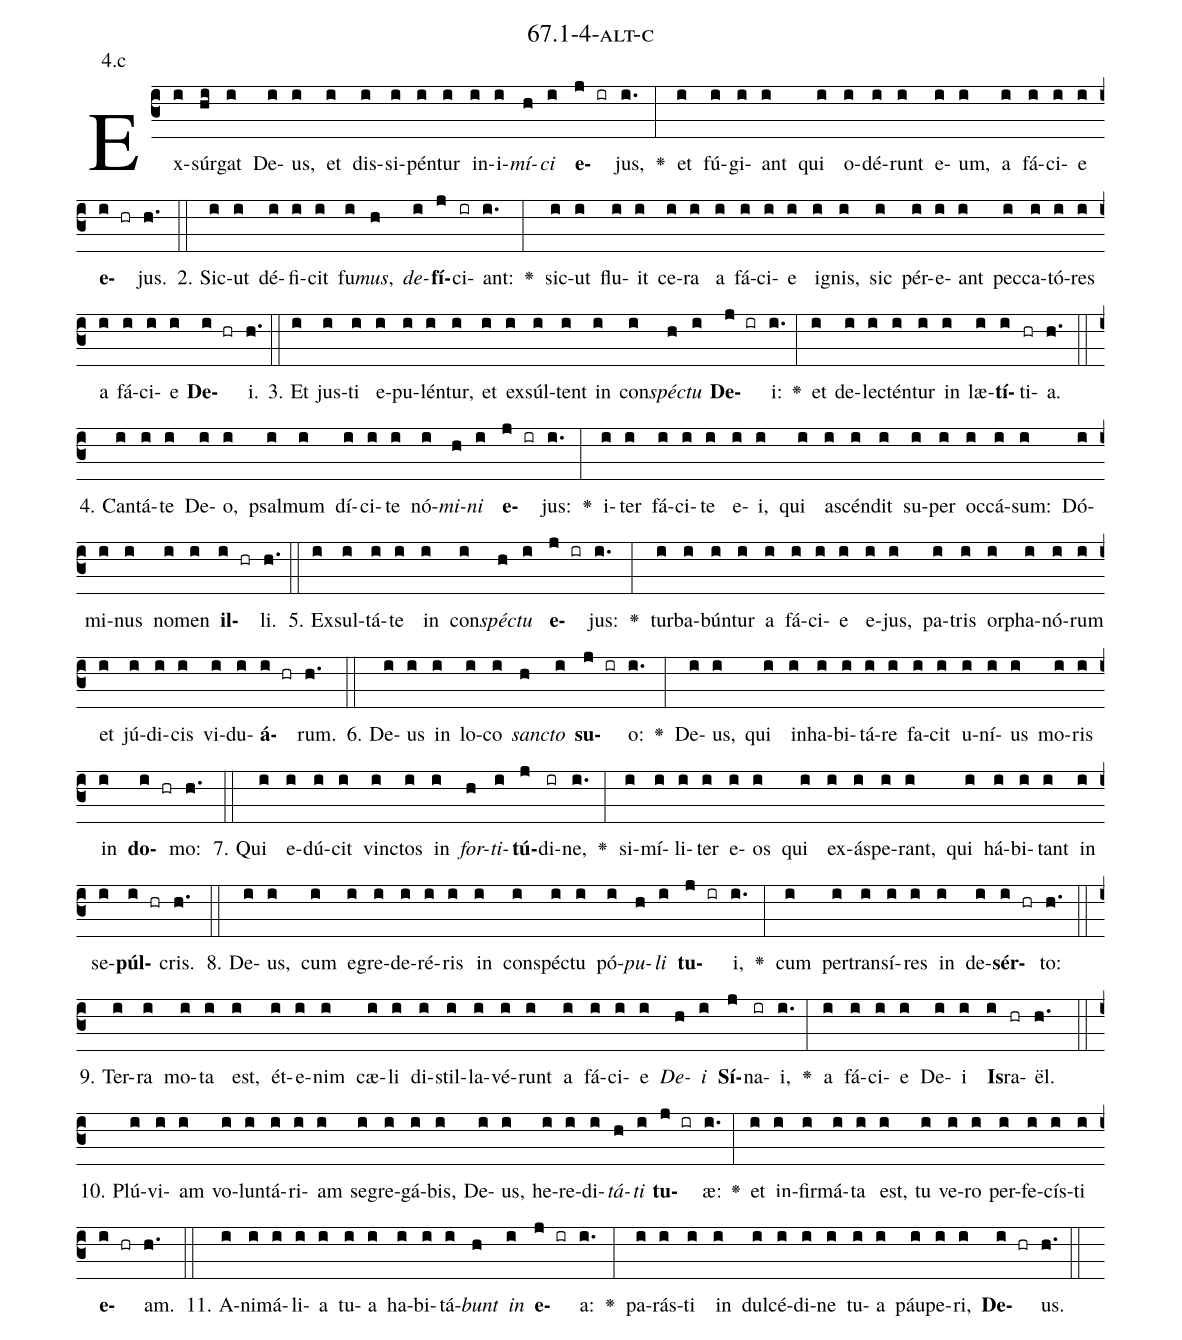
name: 67.1-4-alt-c;
annotation: 4.c;
%%
(c3)Ex(i)súr(hi)gat(i) De(i)us,(i) et(i) dis(i)si(i)pén(i)tur(i) in(i)i(i)<i>mí</i>(h)<i>ci</i>(i) <b>e</b>(j ir)jus,(i.) <v>\greheightstar</v>(:) et(i) fú(i)gi(i)ant(i) qui(i) o(i)dé(i)runt(i) e(i)um,(i) a(i) fá(i)ci(i)e(i) <b>e</b>(i hr)jus.(h.) (::)
2. Sic(i)ut(i) dé(i)fi(i)cit(i) fu(i)<i>mus</i>,(h) <i>de</i>(i)<b>fí</b>(j)ci(ir)ant:(i.) <v>\greheightstar</v>(:) sic(i)ut(i) flu(i)it(i) ce(i)ra(i) a(i) fá(i)ci(i)e(i) i(i)gnis,(i) sic(i) pér(i)e(i)ant(i) pec(i)ca(i)tó(i)res(i) a(i) fá(i)ci(i)e(i) <b>De</b>(i hr)i.(h.) (::)
3. Et(i) jus(i)ti(i) e(i)pu(i)lén(i)tur,(i) et(i) ex(i)súl(i)tent(i) in(i) con(i)<i>spéc</i>(h)<i>tu</i>(i) <b>De</b>(j ir)i:(i.) <v>\greheightstar</v>(:) et(i) de(i)lec(i)tén(i)tur(i) in(i) læ(i)<b>tí</b>(i)ti(hr)a.(h.) (::)
4. Can(i)tá(i)te(i) De(i)o,(i) psal(i)mum(i) dí(i)ci(i)te(i) nó(i)<i>mi</i>(h)<i>ni</i>(i) <b>e</b>(j ir)jus:(i.) <v>\greheightstar</v>(:) i(i)ter(i) fá(i)ci(i)te(i) e(i)i,(i) qui(i) a(i)scén(i)dit(i) su(i)per(i) oc(i)cá(i)sum:(i) Dó(i)mi(i)nus(i) no(i)men(i) <b>il</b>(i hr)li.(h.) (::)
5. Ex(i)sul(i)tá(i)te(i) in(i) con(i)<i>spéc</i>(h)<i>tu</i>(i) <b>e</b>(j ir)jus:(i.) <v>\greheightstar</v>(:) tur(i)ba(i)bún(i)tur(i) a(i) fá(i)ci(i)e(i) e(i)jus,(i) pa(i)tris(i) or(i)pha(i)nó(i)rum(i) et(i) jú(i)di(i)cis(i) vi(i)du(i)<b>á</b>(i hr)rum.(h.) (::)
6. De(i)us(i) in(i) lo(i)co(i) <i>sanc</i>(h)<i>to</i>(i) <b>su</b>(j ir)o:(i.) <v>\greheightstar</v>(:) De(i)us,(i) qui(i) in(i)ha(i)bi(i)tá(i)re(i) fa(i)cit(i) u(i)ní(i)us(i) mo(i)ris(i) in(i) <b>do</b>(i hr)mo:(h.) (::)
7. Qui(i) e(i)dú(i)cit(i) vinc(i)tos(i) in(i) <i>for</i>(h)<i>ti</i>(i)<b>tú</b>(j)di(ir)ne,(i.) <v>\greheightstar</v>(:) si(i)mí(i)li(i)ter(i) e(i)os(i) qui(i) ex(i)ás(i)pe(i)rant,(i) qui(i) há(i)bi(i)tant(i) in(i) se(i)<b>púl</b>(i hr)cris.(h.) (::)
8. De(i)us,(i) cum(i) e(i)gre(i)de(i)ré(i)ris(i) in(i) con(i)spéc(i)tu(i) pó(i)<i>pu</i>(h)<i>li</i>(i) <b>tu</b>(j ir)i,(i.) <v>\greheightstar</v>(:) cum(i) per(i)trans(i)í(i)res(i) in(i) de(i)<b>sér</b>(i hr)to:(h.) (::)
9. Ter(i)ra(i) mo(i)ta(i) est,(i) ét(i)e(i)nim(i) cæ(i)li(i) di(i)stil(i)la(i)vé(i)runt(i) a(i) fá(i)ci(i)e(i) <i>De</i>(h)<i>i</i>(i) <b>Sí</b>(j)na(ir)i,(i.) <v>\greheightstar</v>(:) a(i) fá(i)ci(i)e(i) De(i)i(i) <b>Is</b>(i)ra(hr)ël.(h.) (::)
10. Plú(i)vi(i)am(i) vo(i)lun(i)tá(i)ri(i)am(i) se(i)gre(i)gá(i)bis,(i) De(i)us,(i) he(i)re(i)di(i)<i>tá</i>(h)<i>ti</i>(i) <b>tu</b>(j ir)æ:(i.) <v>\greheightstar</v>(:) et(i) in(i)fir(i)má(i)ta(i) est,(i) tu(i) ve(i)ro(i) per(i)fe(i)cís(i)ti(i) <b>e</b>(i hr)am.(h.) (::)
11. A(i)ni(i)má(i)li(i)a(i) tu(i)a(i) ha(i)bi(i)tá(i)<i>bunt</i>(h) <i>in</i>(i) <b>e</b>(j ir)a:(i.) <v>\greheightstar</v>(:) pa(i)rás(i)ti(i) in(i) dul(i)cé(i)di(i)ne(i) tu(i)a(i) páu(i)pe(i)ri,(i) <b>De</b>(i hr)us.(h.) (::)
